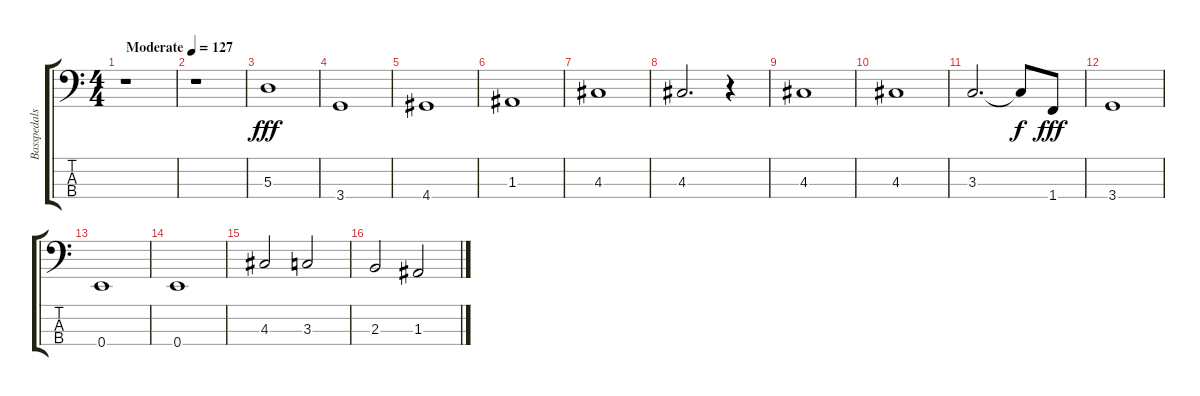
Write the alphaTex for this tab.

\track ("Basspedals" "Basspedals") {instrument electricguitarclean}
\staff {score tabs}
\tuning (G2 D2 A1 E1) {hide}
\ts (4 4)
\tempo (127 "Moderate")
\tempo 100
\tempo (127 "Moderate")
\clef f4
\ks c
r.1{dy fff instrument electricguitarclean} |
r.1 |
5.3.1{volume 12 balance 8 instrument lead8bassandlead} |
3.4.1 |
4.4.1 |
1.3.1 |
4.3.1 |
4.3.2{d} r.4 |
4.3.1 |
4.3.1 |
3.3.2{d} 3.3{t}.8{dy f} 1.4.8{dy fff} |
3.4.1 |
0.4.1 |
0.4.1 |
4.3.2 3.3.2 |
2.3.2 1.3.2
